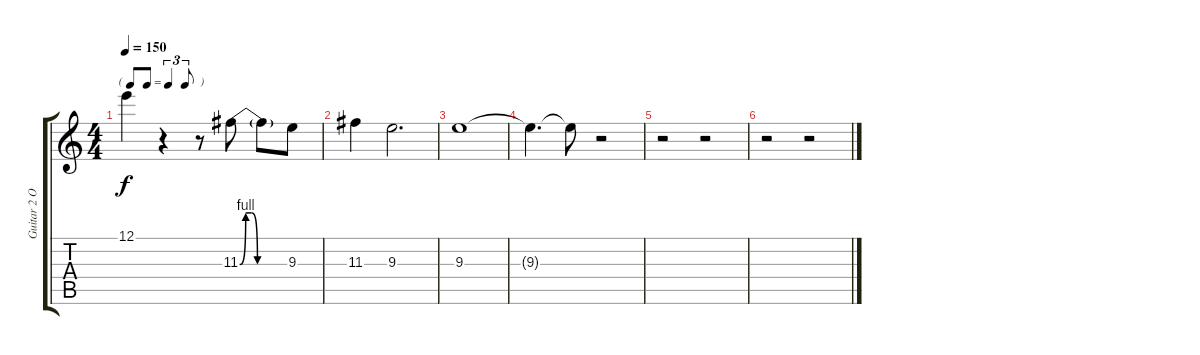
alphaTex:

\track ("Guitar 2 Overdrive" "Guitar 2 O") {instrument overdrivenguitar}
\staff {score tabs}
\tuning (E4 B3 G3 D3 A2 E2) {hide}
\ts (4 4)
\tf triplet8th
\tempo 150
\clef g2
\ks c
12.1{t}.4{dy f} r.4 r.8 11.3{be (custom 0 0 15 4 30 4 45 0 60 0)}.8 11.3{be (hold 0 0 60 0) t}.8 9.3.8 |
11.3.4 9.3.2{d} |
9.3.1 |
9.3{t}.4{d} 9.3{t}.8 r.2 |
r.2 r.2 |
r.2 r.2
